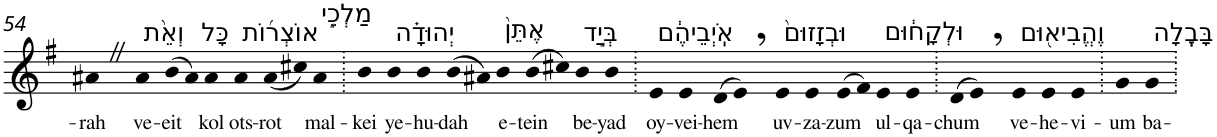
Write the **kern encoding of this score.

**kern	**text
*part1	*part1
*staff1	*staff1
*I"Piano	*
*I'Pno	*
!!LO:PB:g=z
*clefG2	*
*k[f#]	*
*G:	*
=54	=54
!	!LO:LY:b
4a#XZ	-rah
!LO:TX:a:t=וְאֵ֨ת	!
!	!LO:LY:b
4a#	ve-
!	!LO:LY:b
(>8b	-eit
8a#)	.
!LO:TX:a:t=כָּל	!
!	!LO:LY:b
4a#	kol
!LO:TX:a:t=אוֹצְר֜וֹת	!
!	!LO:LY:b
4a#	ots-
!	!LO:LY:b
(<8a#	-rot
8cc#X)	.
!LO:TX:a:t=מַלְכֵ֣י	!
!	!LO:LY:b
4a#	mal-
=55.	=55.
!	!LO:LY:b
4b	-kei
!LO:TX:a:t=יְהוּדָ֗ה	!
!	!LO:LY:b
4b	ye-
!	!LO:LY:b
4b	-hu-
!	!LO:LY:b
(>8b	-dah
8a#X)	.
!LO:TX:a:t=אֶתֵּן֙	!
!	!LO:LY:b
4b	e-
!	!LO:LY:b
(>8b	-tein
8cc#X)	.
!LO:TX:a:t=בְּיַ֣ד	!
!	!LO:LY:b
4b	be-
!	!LO:LY:b
4b	-yad
=56.	=56.
!LO:TX:a:t=אֹֽיְבֵיהֶ֔ם	!
!	!LO:LY:b
4e	oy-
!	!LO:LY:b
4e	-vei-
!	!LO:LY:b
(>8d	-hem
8e,)	.
!LO:TX:a:t=וּבְזָזוּם֙	!
!	!LO:LY:b
4e	uv-
!	!LO:LY:b
4e	-za-
!	!LO:LY:b
(>8e	-zum
8f#)	.
!LO:TX:a:t=וּלְקָח֔וּם	!
!	!LO:LY:b
4e	ul-
!	!LO:LY:b
4e	-qa-
=57.	=57.
!	!LO:LY:b
(>8d	-chum
8e,)	.
!LO:TX:a:t=וֶהֱבִיא֖וּם	!
!	!LO:LY:b
4e	ve-
!	!LO:LY:b
4e	-he-
!	!LO:LY:b
4e	-vi-
=58.	=58.
!	!LO:LY:b
4g	-um
!LO:TX:a:t=בָּבֶֽלָה	!
!	!LO:LY:b
4g	ba-
=.	=.
*-	*-
